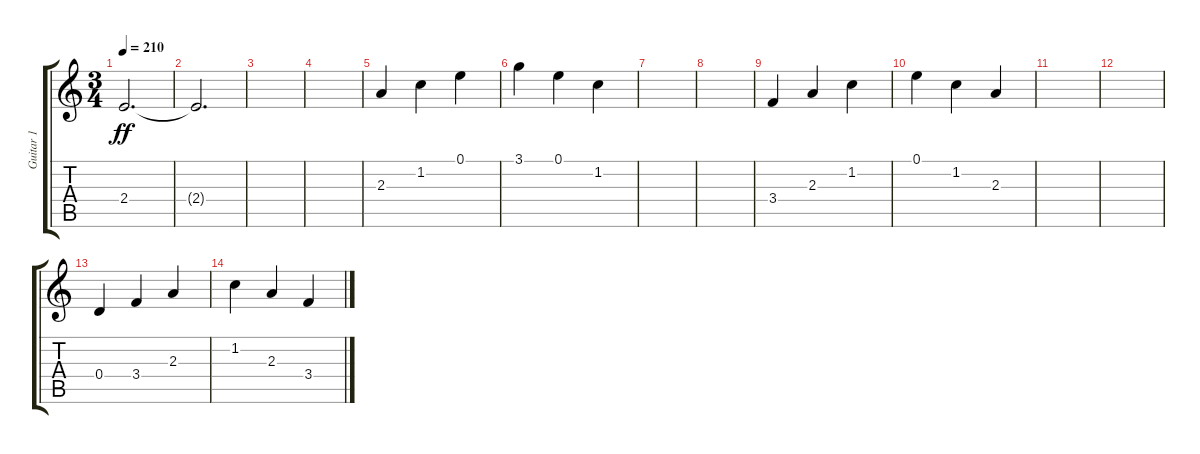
\track ("Guitar 1" "Guitar 1") {instrument electricguitarclean}
\staff {score tabs}
\tuning (E4 B3 G3 D3 A2 E2) {hide}
\ts (3 4)
\tempo 210
\clef g2
\ks c
2.4.2{d dy ff} |
2.4{t}.2{d} |
|
|
2.3.4 1.2.4 0.1.4 |
3.1.4 0.1.4 1.2.4 |
|
|
3.4.4 2.3.4 1.2.4 |
0.1.4 1.2.4 2.3.4 |
|
|
0.4.4 3.4.4 2.3.4 |
1.2.4 2.3.4 3.4.4
